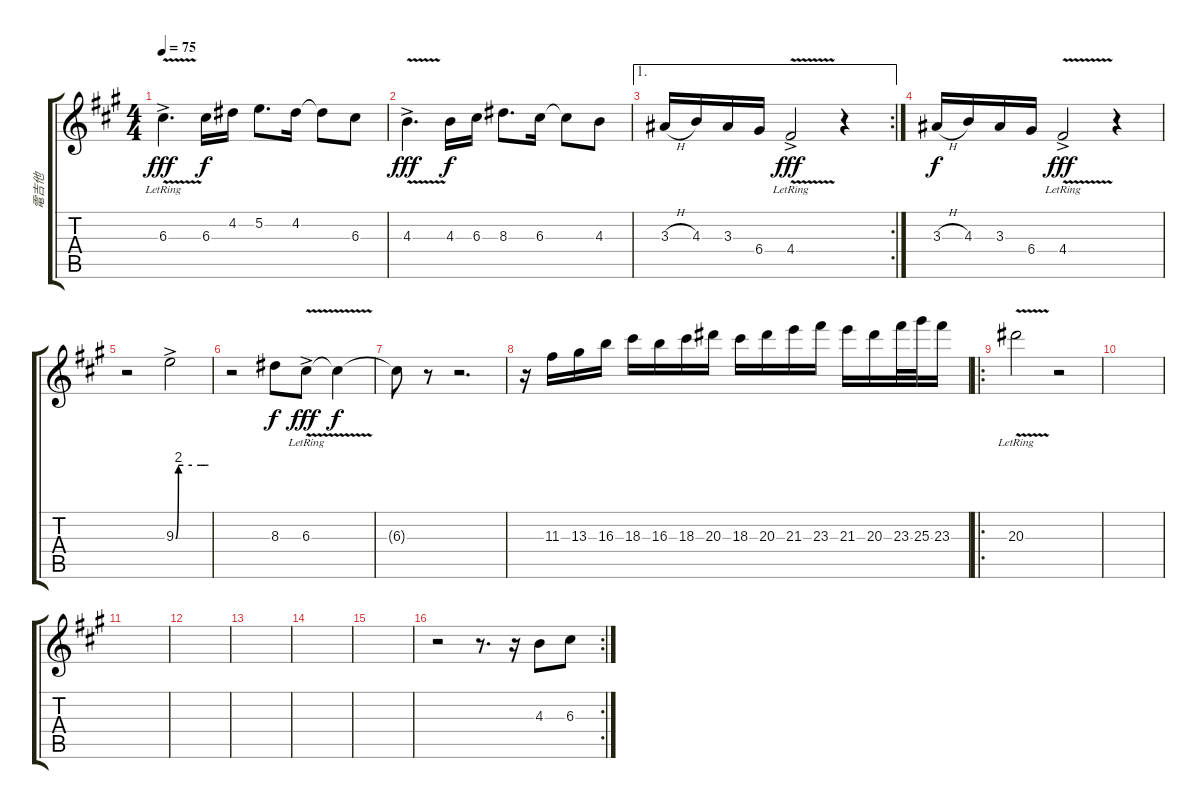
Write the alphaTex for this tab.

\track ("電吉他" "電吉他") {instrument overdrivenguitar}
\staff {score tabs}
\tuning (E4 B3 G3 D3 A2 E2) {hide}
\ts (4 4)
\tempo 75
\clef g2
\ks a
6.3{v ac lr}.4{d dy fff} 6.3.16{dy f} 4.2.16 5.2.8{d} 4.2.16 4.2{t}.8 6.3.8 |
4.3{v ac}.4{d dy fff} 4.3.16{dy f} 6.3.16 8.3.8{d} 6.3.16 6.3{t}.8 4.3.8 |
\ae 1
\rc 2
3.3{h}.16 4.3.16 3.3.16 6.4.16 4.4{v ac lr}.2{dy fff} r.4 |
3.3{h}.16{dy f} 4.3.16 3.3.16 6.4.16 4.4{v ac lr}.2{dy fff} r.4 |
r.2 9.3{be (custom 0 0 5 8 8 8 14 8 30 8 46 8 55 8 58 8 60 8) ac}.2 |
r.2 8.3.8{dy f} 6.3{v ac lr}.8{dy fff} 6.3{t}.4{dy f} |
6.3{t}.8 r.8 r.2{d} |
r.16 11.3.16 13.3.16 16.3.16 18.3.16 16.3.16 18.3.16 20.3.16 18.3.16 20.3.16 21.3.16 23.3.16 21.3.16 20.3.16 23.3.32 25.3.32 23.3.16 |
\ro
20.3{v lr}.2 r.2 |
|
|
|
|
|
|
\rc 2
r.2 r.8{d} r.16 4.3.8 6.3.8
